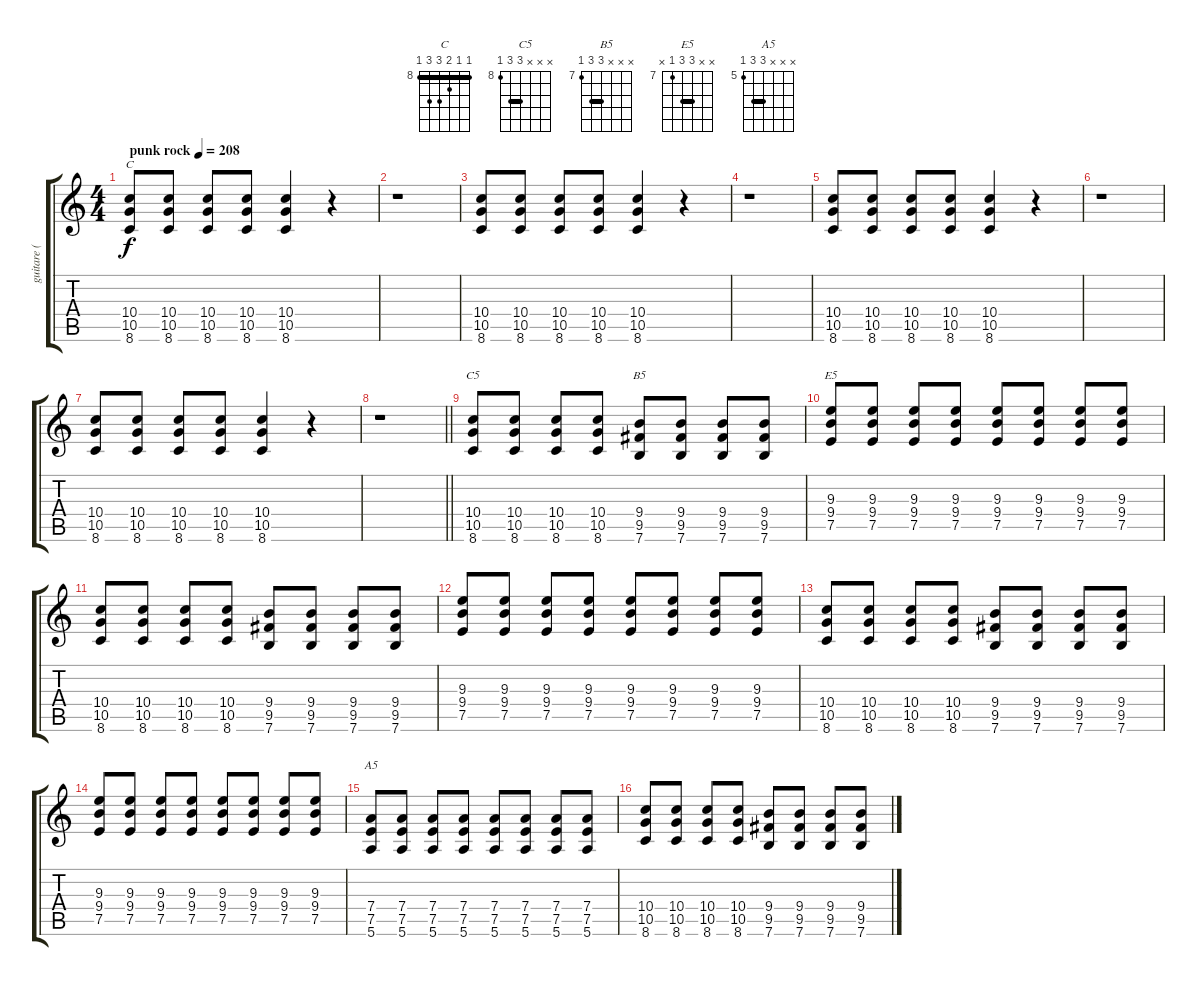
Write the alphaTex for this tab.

\track ("guitare ( Yves ) " "guitare ( ") {instrument distortionguitar}
\staff {score tabs}
\tuning (E4 B3 G3 D3 A2 E2) {hide}
\chord ("C" 8 8 9 10 10 8) {firstfret 8 barre 8}
\chord ("C5" x x x 10 10 8) {firstfret 8 barre 10}
\chord ("B5" x x x 9 9 7) {firstfret 7 barre 9}
\chord ("E5" x x 9 9 7 x) {firstfret 7 barre 9}
\chord ("A5" x x x 7 7 5) {firstfret 5 barre 7}
\ts (4 4)
\tempo (208 "punk rock")
\clef g2
\ks c
(10.4 10.5 8.6).8{ch "C" dy f instrument distortionguitar} (10.4 10.5 8.6).8 (10.4 10.5 8.6).8 (10.4 10.5 8.6).8 (10.4 10.5 8.6).4 r.4 |
r.1 |
(10.4 10.5 8.6).8 (10.4 10.5 8.6).8 (10.4 10.5 8.6).8 (10.4 10.5 8.6).8 (10.4 10.5 8.6).4 r.4 |
r.1 |
(10.4 10.5 8.6).8 (10.4 10.5 8.6).8 (10.4 10.5 8.6).8 (10.4 10.5 8.6).8 (10.4 10.5 8.6).4 r.4 |
r.1 |
(10.4 10.5 8.6).8 (10.4 10.5 8.6).8 (10.4 10.5 8.6).8 (10.4 10.5 8.6).8 (10.4 10.5 8.6).4 r.4 |
\barLineRight lightlight
r.1 |
(10.4 10.5 8.6).8{ch "C5"} (10.4 10.5 8.6).8 (10.4 10.5 8.6).8 (10.4 10.5 8.6).8 (9.4 9.5 7.6).8{ch "B5"} (9.4 9.5 7.6).8 (9.4 9.5 7.6).8 (9.4 9.5 7.6).8 |
(9.3 9.4 7.5).8{ch "E5"} (9.3 9.4 7.5).8 (9.3 9.4 7.5).8 (9.3 9.4 7.5).8 (9.3 9.4 7.5).8 (9.3 9.4 7.5).8 (9.3 9.4 7.5).8 (9.3 9.4 7.5).8 |
(10.4 10.5 8.6).8 (10.4 10.5 8.6).8 (10.4 10.5 8.6).8 (10.4 10.5 8.6).8 (9.4 9.5 7.6).8 (9.4 9.5 7.6).8 (9.4 9.5 7.6).8 (9.4 9.5 7.6).8 |
(9.3 9.4 7.5).8 (9.3 9.4 7.5).8 (9.3 9.4 7.5).8 (9.3 9.4 7.5).8 (9.3 9.4 7.5).8 (9.3 9.4 7.5).8 (9.3 9.4 7.5).8 (9.3 9.4 7.5).8 |
(10.4 10.5 8.6).8 (10.4 10.5 8.6).8 (10.4 10.5 8.6).8 (10.4 10.5 8.6).8 (9.4 9.5 7.6).8 (9.4 9.5 7.6).8 (9.4 9.5 7.6).8 (9.4 9.5 7.6).8 |
(9.3 9.4 7.5).8 (9.3 9.4 7.5).8 (9.3 9.4 7.5).8 (9.3 9.4 7.5).8 (9.3 9.4 7.5).8 (9.3 9.4 7.5).8 (9.3 9.4 7.5).8 (9.3 9.4 7.5).8 |
(7.4 7.5 5.6).8{ch "A5"} (7.4 7.5 5.6).8 (7.4 7.5 5.6).8 (7.4 7.5 5.6).8 (7.4 7.5 5.6).8 (7.4 7.5 5.6).8 (7.4 7.5 5.6).8 (7.4 7.5 5.6).8 |
(10.4 10.5 8.6).8 (10.4 10.5 8.6).8 (10.4 10.5 8.6).8 (10.4 10.5 8.6).8 (9.4 9.5 7.6).8 (9.4 9.5 7.6).8 (9.4 9.5 7.6).8 (9.4 9.5 7.6).8
